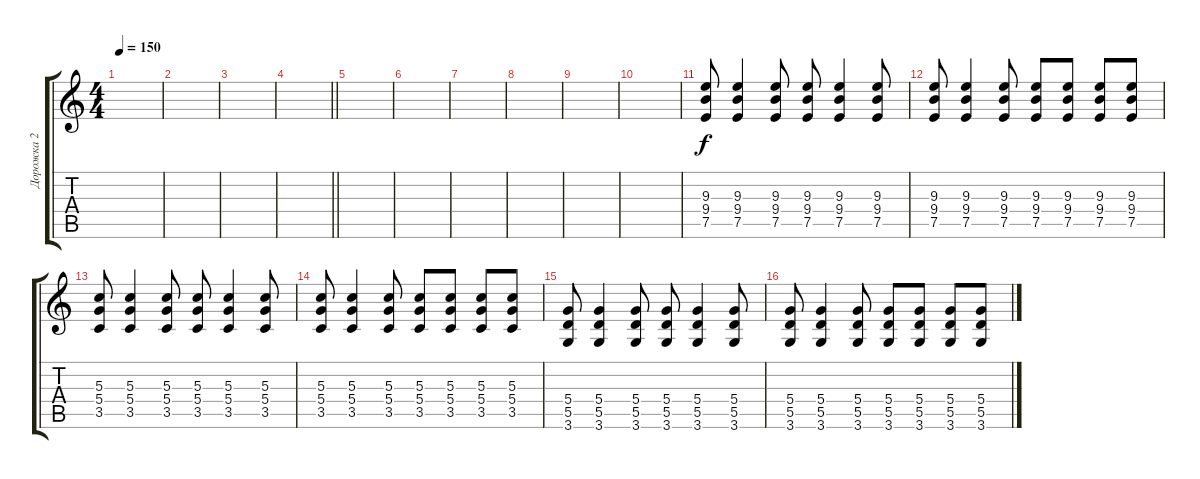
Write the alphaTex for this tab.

\track ("Дорожка 2" "Дорожка 2") {instrument distortionguitar}
\staff {score tabs}
\tuning (E4 B3 G3 D3 A2 E2) {hide}
\ts (4 4)
\tempo 150
\clef g2
\ks c
|
|
|
\barLineRight lightlight
|
|
|
|
|
|
|
(9.3 9.4 7.5).8 (9.3 9.4 7.5).4 (9.3 9.4 7.5).8 (9.3 9.4 7.5).8 (9.3 9.4 7.5).4 (9.3 9.4 7.5).8 |
(9.3 9.4 7.5).8 (9.3 9.4 7.5).4 (9.3 9.4 7.5).8 (9.3 9.4 7.5).8 (9.3 9.4 7.5).8 (9.3 9.4 7.5).8 (9.3 9.4 7.5).8 |
(5.3 5.4 3.5).8 (5.3 5.4 3.5).4 (5.3 5.4 3.5).8 (5.3 5.4 3.5).8 (5.3 5.4 3.5).4 (5.3 5.4 3.5).8 |
(5.3 5.4 3.5).8 (5.3 5.4 3.5).4 (5.3 5.4 3.5).8 (5.3 5.4 3.5).8 (5.3 5.4 3.5).8 (5.3 5.4 3.5).8 (5.3 5.4 3.5).8 |
(5.4 5.5 3.6).8 (5.4 5.5 3.6).4 (5.4 5.5 3.6).8 (5.4 5.5 3.6).8 (5.4 5.5 3.6).4 (5.4 5.5 3.6).8 |
(5.4 5.5 3.6).8 (5.4 5.5 3.6).4 (5.4 5.5 3.6).8 (5.4 5.5 3.6).8 (5.4 5.5 3.6).8 (5.4 5.5 3.6).8 (5.4 5.5 3.6).8
